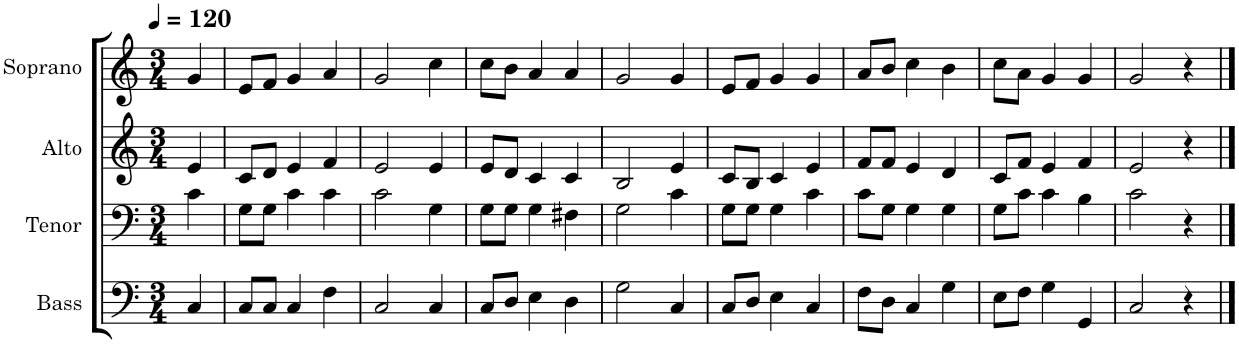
**kern	**kern	**kern	**kern
*part4	*part3	*part2	*part1
*staff4	*staff3	*staff2	*staff1
*I"Bass	*I"Tenor	*I"Alto	*I"Soprano
*I'B.	*I'T.	*I'A.	*I'S.
*clefF4	*clefF4	*clefG2	*clefG2
*k[]	*k[]	*k[]	*k[]
*M3/4	*M3/4	*M3/4	*M3/4
*MM120	*MM120	*MM120	*MM120
=	=	=	=
4C/	4c\	4e/	4g/
=1	=1	=1	=1
8C/L	8G\L	8c/L	8e/L
8C/J	8G\J	8d/J	8f/J
4C/	4c\	4e/	4g/
4F\	4c\	4f/	4a/
=2	=2	=2	=2
2C/	2c\	2e/	2g/
4C/	4G\	4e/	4cc\
=3	=3	=3	=3
8C/L	8G\L	8e/L	8cc\L
8D/J	8G\J	8d/J	8b\J
4E\	4G\	4c/	4a/
4D\	4F#X\	4c/	4a/
=4	=4	=4	=4
2G\	2G\	2B/	2g/
4C/	4c\	4e/	4g/
=5	=5	=5	=5
8C/L	8G\L	8c/L	8e/L
8D/J	8G\J	8B/J	8f/J
4E\	4G\	4c/	4g/
4C/	4c\	4e/	4g/
=6	=6	=6	=6
8F\L	8c\L	8f/L	8a/L
8D\J	8G\J	8f/J	8b/J
4C/	4G\	4e/	4cc\
4G\	4G\	4d/	4b\
=7	=7	=7	=7
8E\L	8G\L	8c/L	8cc\L
8F\J	8c\J	8f/J	8a\J
4G\	4c\	4e/	4g/
4GG/	4B\	4f/	4g/
=8	=8	=8	=8
2C/	2c\	2e/	2g/
4r	4r	4r	4r
==	==	==	==
*-	*-	*-	*-
